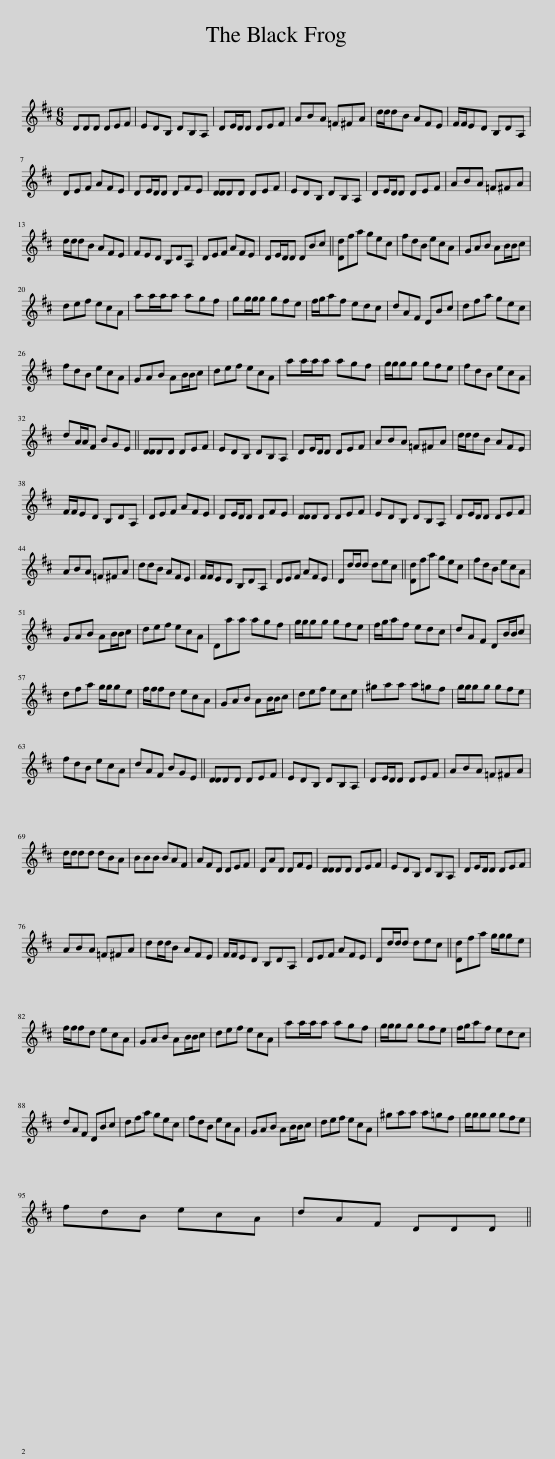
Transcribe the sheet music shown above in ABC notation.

X:1
L:1/8
M:6/8
I:linebreak $
K:D
V:1 treble
V:1
 DDD DEF | EDB, DB,A, | DE/D/D DEF | ABA =F^FA | d/d/dB AFE | %5
 F/F/ED B,DA, |$ DEF AFE | DE/D/D DFE | [DD]DD DEF | EDB, DB,A, | %10
 DE/D/D DEF | ABA =F^FA |$ d/d/dB AFE | FED B,DA, | DEF AFE | %15
 DE/D/D DBc || [Dd]fa gec | fdB ecA | GAB AB/B/c |$ def ecA | %20
 aa/a/a agf | gg/g/g gfe | f/g/af edc | dAF DBc | dfa gec |$ %25
 fdB ecA | GAB AB/B/c | def ecA | aa/a/a agf | g/g/gg gfe | %30
 fdB ecA |$ dA/A/F BGE || [DD]DD DEF | EDB, DB,A, | DE/D/D DEF | %35
 ABA =F^FA | d/d/dB AFE |$ F/F/ED B,DA, | DEF AFE | DE/D/D DFE | %40
 [DD]DD DEF | EDB, DB,A, | DE/D/D DEF |$ ABA =F^FA | ddB AFE | %45
 F/F/ED B,DA, | DEF AFE | Dd/d/d dec || [Dd]fa gec | fdB ecA |$ %50
 GAB AB/B/c | def ecA | Daa agf | g/g/gg gfe | f/g/af edc | %55
 dAF DB/B/c |$ dfa g/g/ge | f/f/fd ecA | GAB AB/B/c | def ece | %60
 ^gaa a=gf | g/g/gg gfe |$ fdB ecA | dAF BGE || [DD]DD DEF | %65
 EDB, DB,A, | DE/D/D DEF | ABA =F^FA |$ d/d/dd dBA | BBB BAF | %70
 AFD DEF | DAD DFE | [DD]DD DEF | EDB, DB,A, | DE/D/D DEF |$ %75
 ABA =F^FA | dd/d/B AFE | F/F/ED B,DA, | DEF AFE | Dd/d/d dec || %80
 [Dd]fa g/g/ge |$ f/f/fd ecA | GAB AB/B/c | def ecA | aa/a/a agf | %85
 g/g/gg gfe | f/g/af edc |$ dAF DBc | dfa gec | fdB ecA | %90
 GAB AB/B/c | def ecA | ^gaa a=gf | g/g/gg gfe |$ fdB ecA | %95
 dAF DDD || %96
